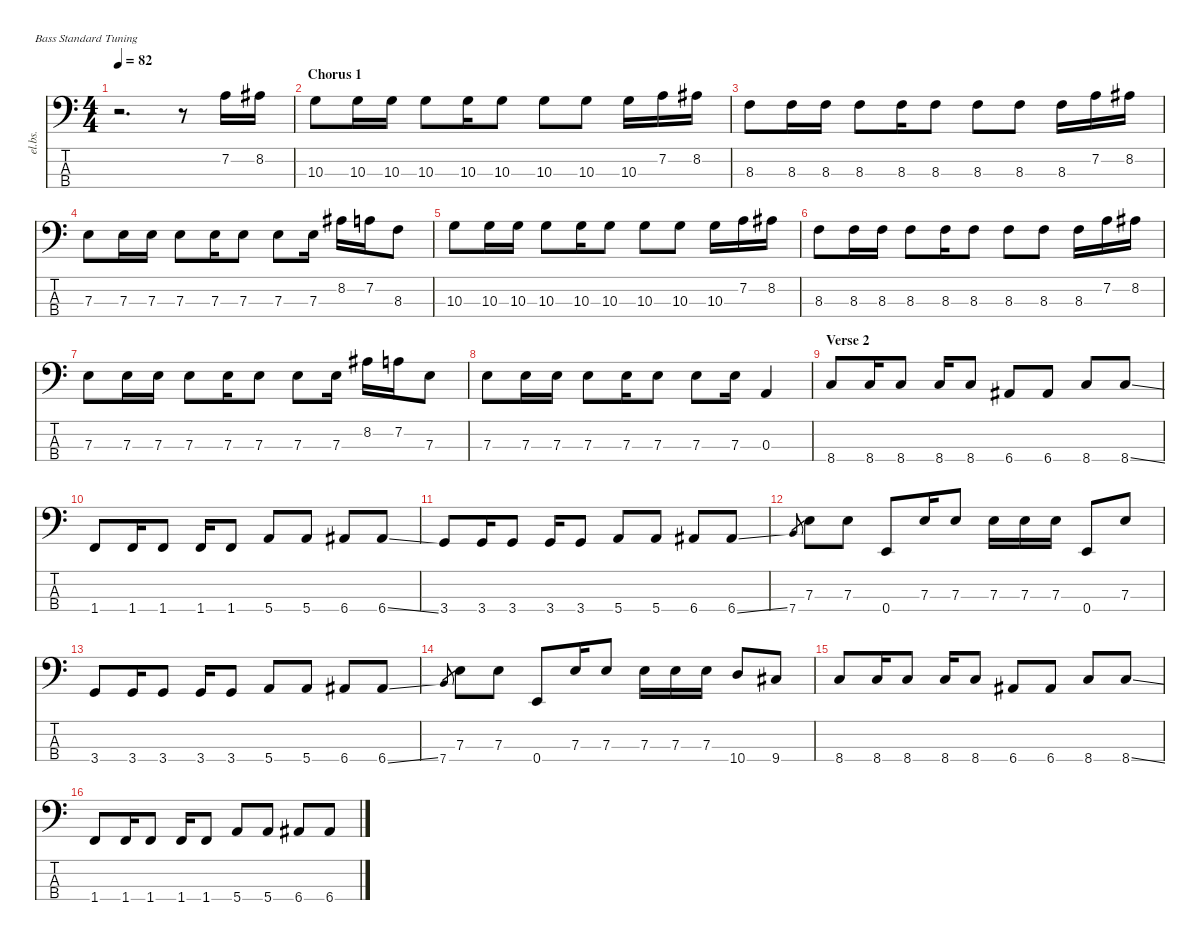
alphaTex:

\defaultSystemsLayout 4
\hideDynamics
\bracketExtendMode nobrackets
\track ("Bass (colin)" "el.bs.") {instrument electricbassfinger}
\staff {score tabs}
\tuning (G2 D2 A1 E1)
\ts (4 4)
\tempo 82
\clef f4
\ks c
r.2{d dy f} r.8 7.2.16 8.2{acc #}.16 |
\section ("" "Chorus 1")
10.3.8 10.3.16 10.3.16 10.3.8 10.3.16 10.3.8 10.3.8 10.3.8 10.3.16 7.2.16 8.2{acc #}.16 |
8.3.8 8.3.16 8.3.16 8.3.8 8.3.16 8.3.8 8.3.8 8.3.8 8.3.16 7.2.16 8.2{acc #}.16 |
7.3.8 7.3.16 7.3.16 7.3.8 7.3.16 7.3.8 7.3.8 7.3.16 8.2{acc #}.16 7.2.16 8.3.8 |
10.3.8 10.3.16 10.3.16 10.3.8 10.3.16 10.3.8 10.3.8 10.3.8 10.3.16 7.2.16 8.2{acc #}.16 |
8.3.8 8.3.16 8.3.16 8.3.8 8.3.16 8.3.8 8.3.8 8.3.8 8.3.16 7.2.16 8.2{acc #}.16 |
7.3.8 7.3.16 7.3.16 7.3.8 7.3.16 7.3.8 7.3.8 7.3.16 8.2{acc #}.16 7.2.16 7.3.8 |
7.3.8 7.3.16 7.3.16 7.3.8 7.3.16 7.3.8 7.3.8 7.3.16 0.3.4 |
\section ("" "Verse 2")
8.4.8 8.4.16 8.4.8 8.4.16 8.4.8 6.4{acc #}.8 6.4{acc #}.8 8.4.8 8.4{ss}.8 |
1.4.8 1.4.16 1.4.8 1.4.16 1.4.8 5.4.8 5.4.8 6.4{acc #}.8 6.4{ss acc #}.8 |
3.4.8 3.4.16 3.4.8 3.4.16 3.4.8 5.4.8 5.4.8 6.4{acc #}.8 6.4{ss acc #}.8 |
7.4.8{gr dy p} 7.3.8{dy f} 7.3.8 0.4.8 7.3.16 7.3.8 7.3.16 7.3.16 7.3.16 0.4.8 7.3.8 |
3.4.8 3.4.16 3.4.8 3.4.16 3.4.8 5.4.8 5.4.8 6.4{acc #}.8 6.4{ss acc #}.8 |
7.4.8{gr dy p} 7.3.8{dy f} 7.3.8 0.4.8 7.3.16 7.3.8 7.3.16 7.3.16 7.3.16 10.4.8 9.4{acc #}.8 |
8.4.8 8.4.16 8.4.8 8.4.16 8.4.8 6.4{acc #}.8 6.4{acc #}.8 8.4.8 8.4{ss}.8 |
1.4.8 1.4.16 1.4.8 1.4.16 1.4.8 5.4.8 5.4.8 6.4{acc #}.8 6.4{ss acc #}.8
